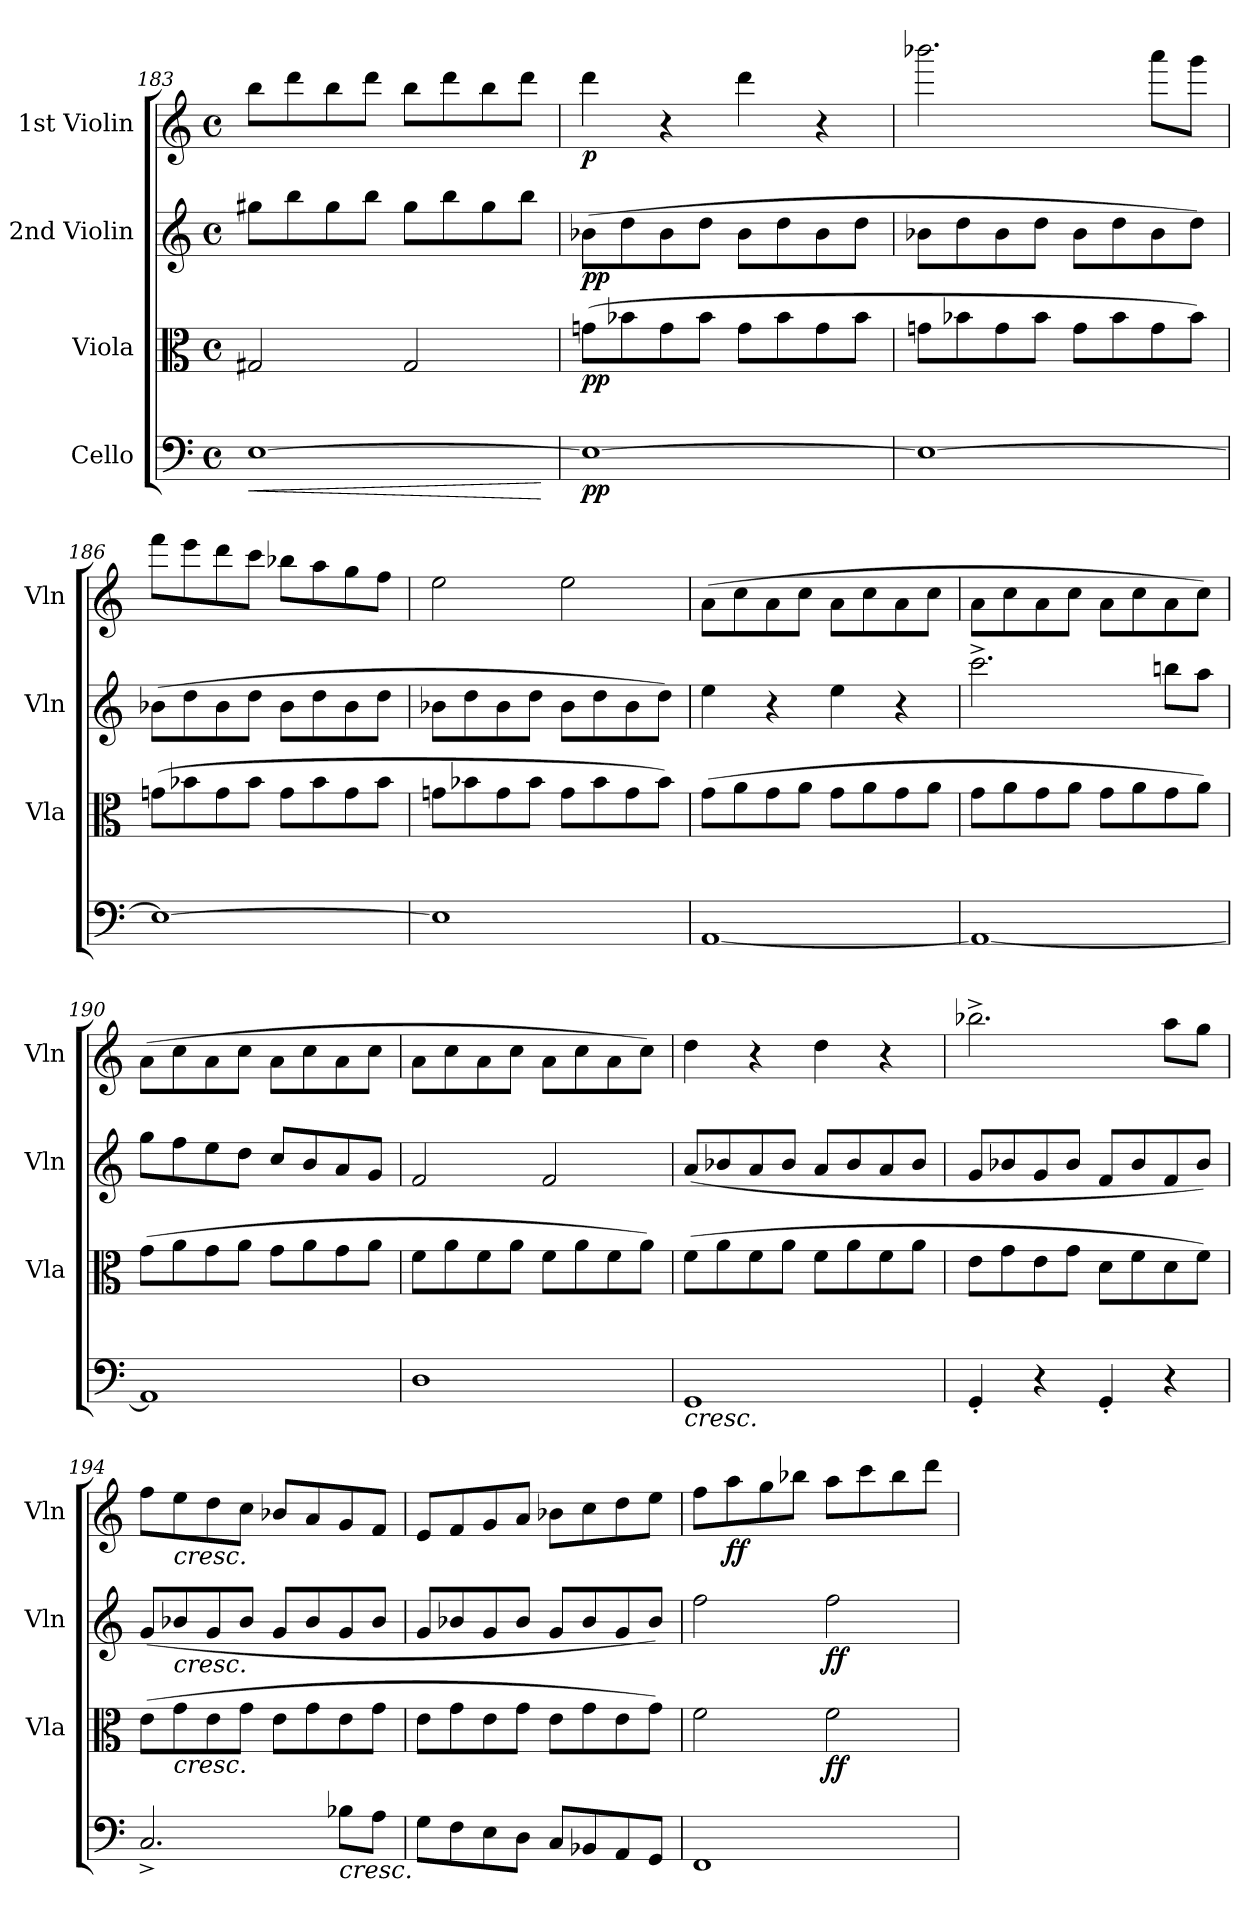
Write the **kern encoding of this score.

**kern	**dynam	**kern	**dynam	**kern	**dynam	**kern	**dynam
*part4	*part4	*part3	*part3	*part2	*part2	*part1	*part1
*staff4	*staff4	*staff3	*staff3	*staff2	*staff2	*staff1	*staff1
*I"Cello	*	*I"Viola	*	*I"2nd Violin	*	*I"1st Violin	*
*	*	*I'Vla	*	*I'Vln	*	*I'Vln	*
*clefF4	*	*clefC3	*	*clefG2	*	*clefG2	*
*k[]	*	*k[]	*	*k[]	*	*k[]	*
*C:	*	*C:	*	*C:	*	*C:	*
*M4/4	*	*M4/4	*	*M4/4	*	*M4/4	*
*met(c)	*	*met(c)	*	*met(c)	*	*met(c)	*
=183	=183	=183	=183	=183	=183	=183	=183
!	!LO:HP:b	!	!	!	!	!	!
[1E	<	2G#X/	.	8gg#X\L	.	8bb\L	.
.	.	.	.	8bb\	.	8ddd\	.
.	.	.	.	8gg#\	.	8bb\	.
.	.	.	.	8bb\J	.	8ddd\J	.
.	.	2G#/	.	8gg#\L	.	8bb\L	.
.	.	.	.	8bb\	.	8ddd\	.
.	.	.	.	8gg#\	.	8bb\	.
.	.	.	.	8bb\J	.	8ddd\J	.
.	[	.	.	.	.	.	.
=184	=184	=184	=184	=184	=184	=184	=184
!	!LO:DY:b	!	!LO:DY:b	!	!LO:DY:b	!	!LO:DY:b
1E_	pp	(8gn\L	pp	(8b-X\L	pp	4ddd\	p
.	.	8b-X\	.	8dd\	.	.	.
.	.	8g\	.	8b-\	.	4r	.
.	.	8b-\J	.	8dd\J	.	.	.
.	.	8g\L	.	8b-\L	.	4ddd\	.
.	.	8b-\	.	8dd\	.	.	.
.	.	8g\	.	8b-\	.	4r	.
.	.	8b-\J	.	8dd\J	.	.	.
=185	=185	=185	=185	=185	=185	=185	=185
1E_	.	8gn\L	.	8b-X\L	.	2.bbb-X\	.
.	.	8b-X\	.	8dd\	.	.	.
.	.	8g\	.	8b-\	.	.	.
.	.	8b-\J	.	8dd\J	.	.	.
.	.	8g\L	.	8b-\L	.	.	.
.	.	8b-\	.	8dd\	.	.	.
.	.	8g\	.	8b-\	.	8aaa\L	.
.	.	8b-\J)	.	8dd\J)	.	8ggg\J	.
=186	=186	=186	=186	=186	=186	=186	=186
1E_	.	(8gn\L	.	(8b-X\L	.	8fff\L	.
.	.	8b-X\	.	8dd\	.	8eee\	.
.	.	8g\	.	8b-\	.	8ddd\	.
.	.	8b-\J	.	8dd\J	.	8ccc\J	.
.	.	8g\L	.	8b-\L	.	8bb-X\L	.
.	.	8b-\	.	8dd\	.	8aa\	.
.	.	8g\	.	8b-\	.	8gg\	.
.	.	8b-\J	.	8dd\J	.	8ff\J	.
=187	=187	=187	=187	=187	=187	=187	=187
1E]	.	8gn\L	.	8b-X\L	.	2ee\	.
.	.	8b-X\	.	8dd\	.	.	.
.	.	8g\	.	8b-\	.	.	.
.	.	8b-\J	.	8dd\J	.	.	.
.	.	8g\L	.	8b-\L	.	2ee\	.
.	.	8b-\	.	8dd\	.	.	.
.	.	8g\	.	8b-\	.	.	.
.	.	8b-\J)	.	8dd\J)	.	.	.
=188	=188	=188	=188	=188	=188	=188	=188
[1AA	.	(8g\L	.	4ee\	.	(8a\L	.
.	.	8a\	.	.	.	8cc\	.
.	.	8g\	.	4r	.	8a\	.
.	.	8a\J	.	.	.	8cc\J	.
.	.	8g\L	.	4ee\	.	8a\L	.
.	.	8a\	.	.	.	8cc\	.
.	.	8g\	.	4r	.	8a\	.
.	.	8a\J	.	.	.	8cc\J	.
!!LO:LB:g=z
=189	=189	=189	=189	=189	=189	=189	=189
1AA_	.	8g\L	.	2.ccc^\	.	8a\L	.
.	.	8a\	.	.	.	8cc\	.
.	.	8g\	.	.	.	8a\	.
.	.	8a\J	.	.	.	8cc\J	.
.	.	8g\L	.	.	.	8a\L	.
.	.	8a\	.	.	.	8cc\	.
.	.	8g\	.	8bbn\L	.	8a\	.
.	.	8a\J)	.	8aa\J	.	8cc\J)	.
=190	=190	=190	=190	=190	=190	=190	=190
1AA]	.	(8g\L	.	8gg\L	.	(8a\L	.
.	.	8a\	.	8ff\	.	8cc\	.
.	.	8g\	.	8ee\	.	8a\	.
.	.	8a\J	.	8dd\J	.	8cc\J	.
.	.	8g\L	.	8cc/L	.	8a\L	.
.	.	8a\	.	8b/	.	8cc\	.
.	.	8g\	.	8a/	.	8a\	.
.	.	8a\J	.	8g/J	.	8cc\J	.
=191	=191	=191	=191	=191	=191	=191	=191
1D	.	8f\L	.	2f/	.	8a\L	.
.	.	8a\	.	.	.	8cc\	.
.	.	8f\	.	.	.	8a\	.
.	.	8a\J	.	.	.	8cc\J	.
.	.	8f\L	.	2f/	.	8a\L	.
.	.	8a\	.	.	.	8cc\	.
.	.	8f\	.	.	.	8a\	.
.	.	8a\J)	.	.	.	8cc\J)	.
=192	=192	=192	=192	=192	=192	=192	=192
!LO:TX:b:i:t=cresc.	!	!	!	!	!	!	!
1GG	.	(8f\L	.	(8a/L	.	4dd\	.
.	.	8a\	.	8b-X/	.	.	.
.	.	8f\	.	8a/	.	4r	.
.	.	8a\J	.	8b-/J	.	.	.
.	.	8f\L	.	8a/L	.	4dd\	.
.	.	8a\	.	8b-/	.	.	.
.	.	8f\	.	8a/	.	4r	.
.	.	8a\J	.	8b-/J	.	.	.
=193	=193	=193	=193	=193	=193	=193	=193
4GG'/	.	8e\L	.	8g/L	.	2.bb-X^\	.
.	.	8g\	.	8b-X/	.	.	.
4r	.	8e\	.	8g/	.	.	.
.	.	8g\J	.	8b-/J	.	.	.
4GG'/	.	8d\L	.	8f/L	.	.	.
.	.	8f\	.	8b-/	.	.	.
4r	.	8d\	.	8f/	.	8aa\L	.
.	.	8f\J)	.	8b-/J)	.	8gg\J	.
=194	=194	=194	=194	=194	=194	=194	=194
2.C^/	.	(8e\L	.	(8g/L	.	8ff\L	.
!	!	!	!	!	!	!LO:TX:b:i:t=cresc.	!
!	!	!	!	!LO:TX:b:i:t=cresc.	!	!	!
!	!	!LO:TX:b:i:t=cresc.	!	!	!	!	!
.	.	8g\	.	8b-X/	.	8ee\	.
.	.	8e\	.	8g/	.	8dd\	.
.	.	8g\J	.	8b-/J	.	8cc\J	.
.	.	8e\L	.	8g/L	.	8b-X/L	.
.	.	8g\	.	8b-/	.	8a/	.
!LO:TX:b:i:t=cresc.	!	!	!	!	!	!	!
8B-X\L	.	8e\	.	8g/	.	8g/	.
8A\J	.	8g\J	.	8b-/J	.	8f/J	.
=195	=195	=195	=195	=195	=195	=195	=195
8G\L	.	8e\L	.	8g/L	.	8e/L	.
8F\	.	8g\	.	8b-X/	.	8f/	.
8E\	.	8e\	.	8g/	.	8g/	.
8D\J	.	8g\J	.	8b-/J	.	8a/J	.
8C/L	.	8e\L	.	8g/L	.	8b-X\L	.
8BB-X/	.	8g\	.	8b-/	.	8cc\	.
8AA/	.	8e\	.	8g/	.	8dd\	.
8GG/J	.	8g\J)	.	8b-/J)	.	8ee\J	.
=196	=196	=196	=196	=196	=196	=196	=196
1FF	.	2f\	.	2ff\	.	8ff\L	.
!	!	!	!	!	!	!	!LO:DY:b
.	.	.	.	.	.	8aa\	ff
.	.	.	.	.	.	8gg\	.
.	.	.	.	.	.	8bb-X\J	.
!	!	!	!LO:DY:b	!	!LO:DY:b	!	!
.	.	2f\	ff	2ff\	ff	8aa\L	.
.	.	.	.	.	.	8ccc\	.
.	.	.	.	.	.	8bb-\	.
.	.	.	.	.	.	8ddd\J	.
=	=	=	=	=	=	=	=
*-	*-	*-	*-	*-	*-	*-	*-
